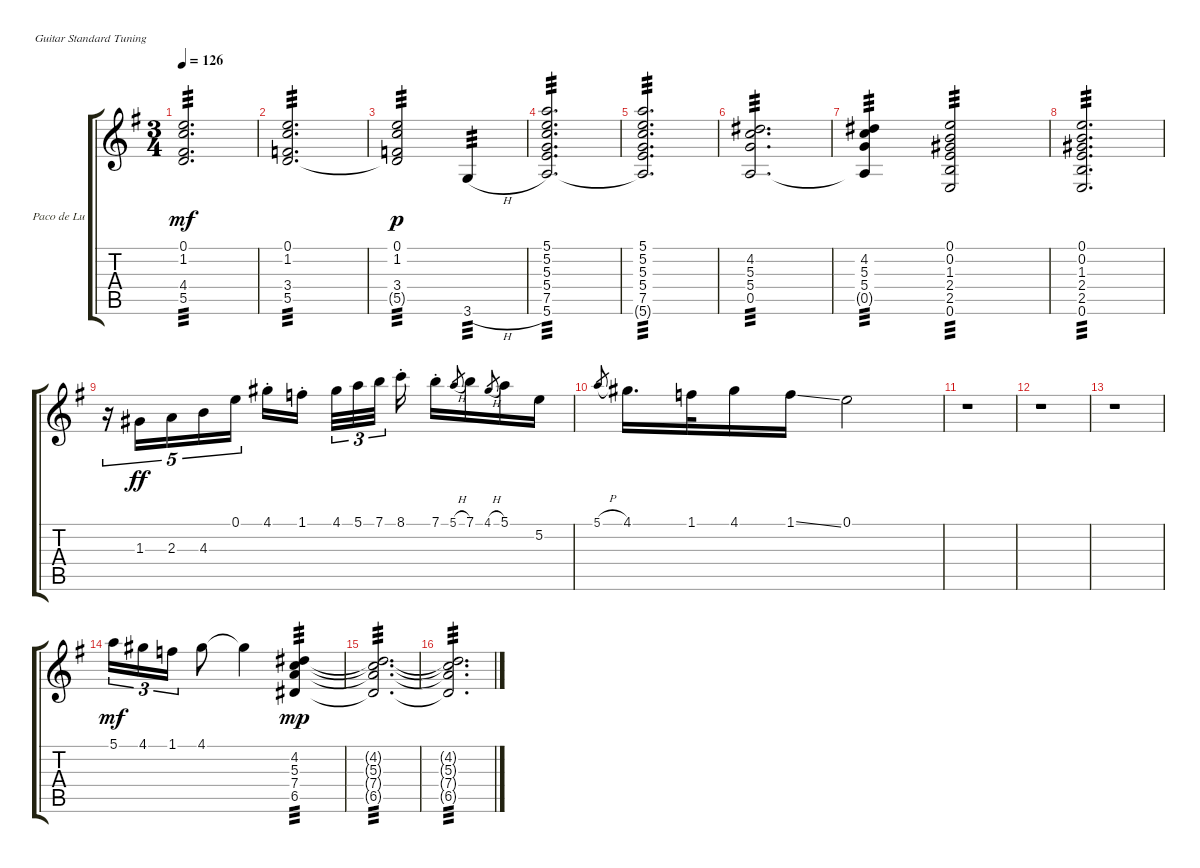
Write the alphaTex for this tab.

\bracketExtendMode groupsimilarinstruments
\firstSystemTrackNameOrientation horizontal
\otherSystemsTrackNameOrientation horizontal
\track ("Paco de Lucía" "Paco de Lu") {instrument acousticguitarnylon}
\staff {score tabs}
\tuning (E4 B3 G3 D3 A2 E2)
\ts (3 4)
\tempo 126
\clef g2
\ks g
(0.1 1.2 4.4 5.5{t}).2{d tp 3 dy mf} |
(0.1 1.2 3.4 5.5).2{d tp 3} |
(0.1 1.2 3.4 5.5{t}).2{tp 3 dy p} 3.6{h}.4{tp 3} |
(5.1 5.2 5.3 5.4 7.5 5.6).2{d tp 3} |
(5.1 5.2 5.3 5.4 7.5 5.6{t}).2{d tp 3} |
(4.2 5.3 5.4 0.5).2{d tp 3} |
(4.2 5.3 5.4 0.5{t}).4{tp 3} (0.1 0.2 1.3 2.4 2.5 0.6).2{tp 3} |
(0.1 0.2 1.3 2.4 2.5 0.6).2{d tp 3} |
r.16{tu (5 4)} 1.3.16{tu (5 4) dy ff} 2.3.16{tu (5 4)} 4.3.16{tu (5 4)} 0.1.16{tu (5 4)} 4.1{st}.16 1.1{st}.16 4.1.32{tu (3 2)} 5.1.32{tu (3 2)} 7.1.32{tu (3 2)} 8.1{st}.16 7.1{st}.16 5.1{h}.8{gr} 7.1.16 4.1{h}.8{gr} 5.1.16 5.2.16 |
5.1{h}.8{gr} 4.1.16{d} 1.1.32 4.1.16 1.1{ss}.16 0.1.2 |
r.1 |
r.1 |
r.1 |
5.1.16{tu (3 2) dy mf} 4.1.16{tu (3 2)} 1.1.16{tu (3 2)} 4.1.8 4.1{t}.4 (4.2 5.3 7.4 6.5).4{tp 3 dy mp} |
(4.2{t} 5.3{t} 7.4{t} 6.5{t}).2{d tp 3} |
(4.2{t} 5.3{t} 7.4{t} 6.5{t}).2{d tp 3}
